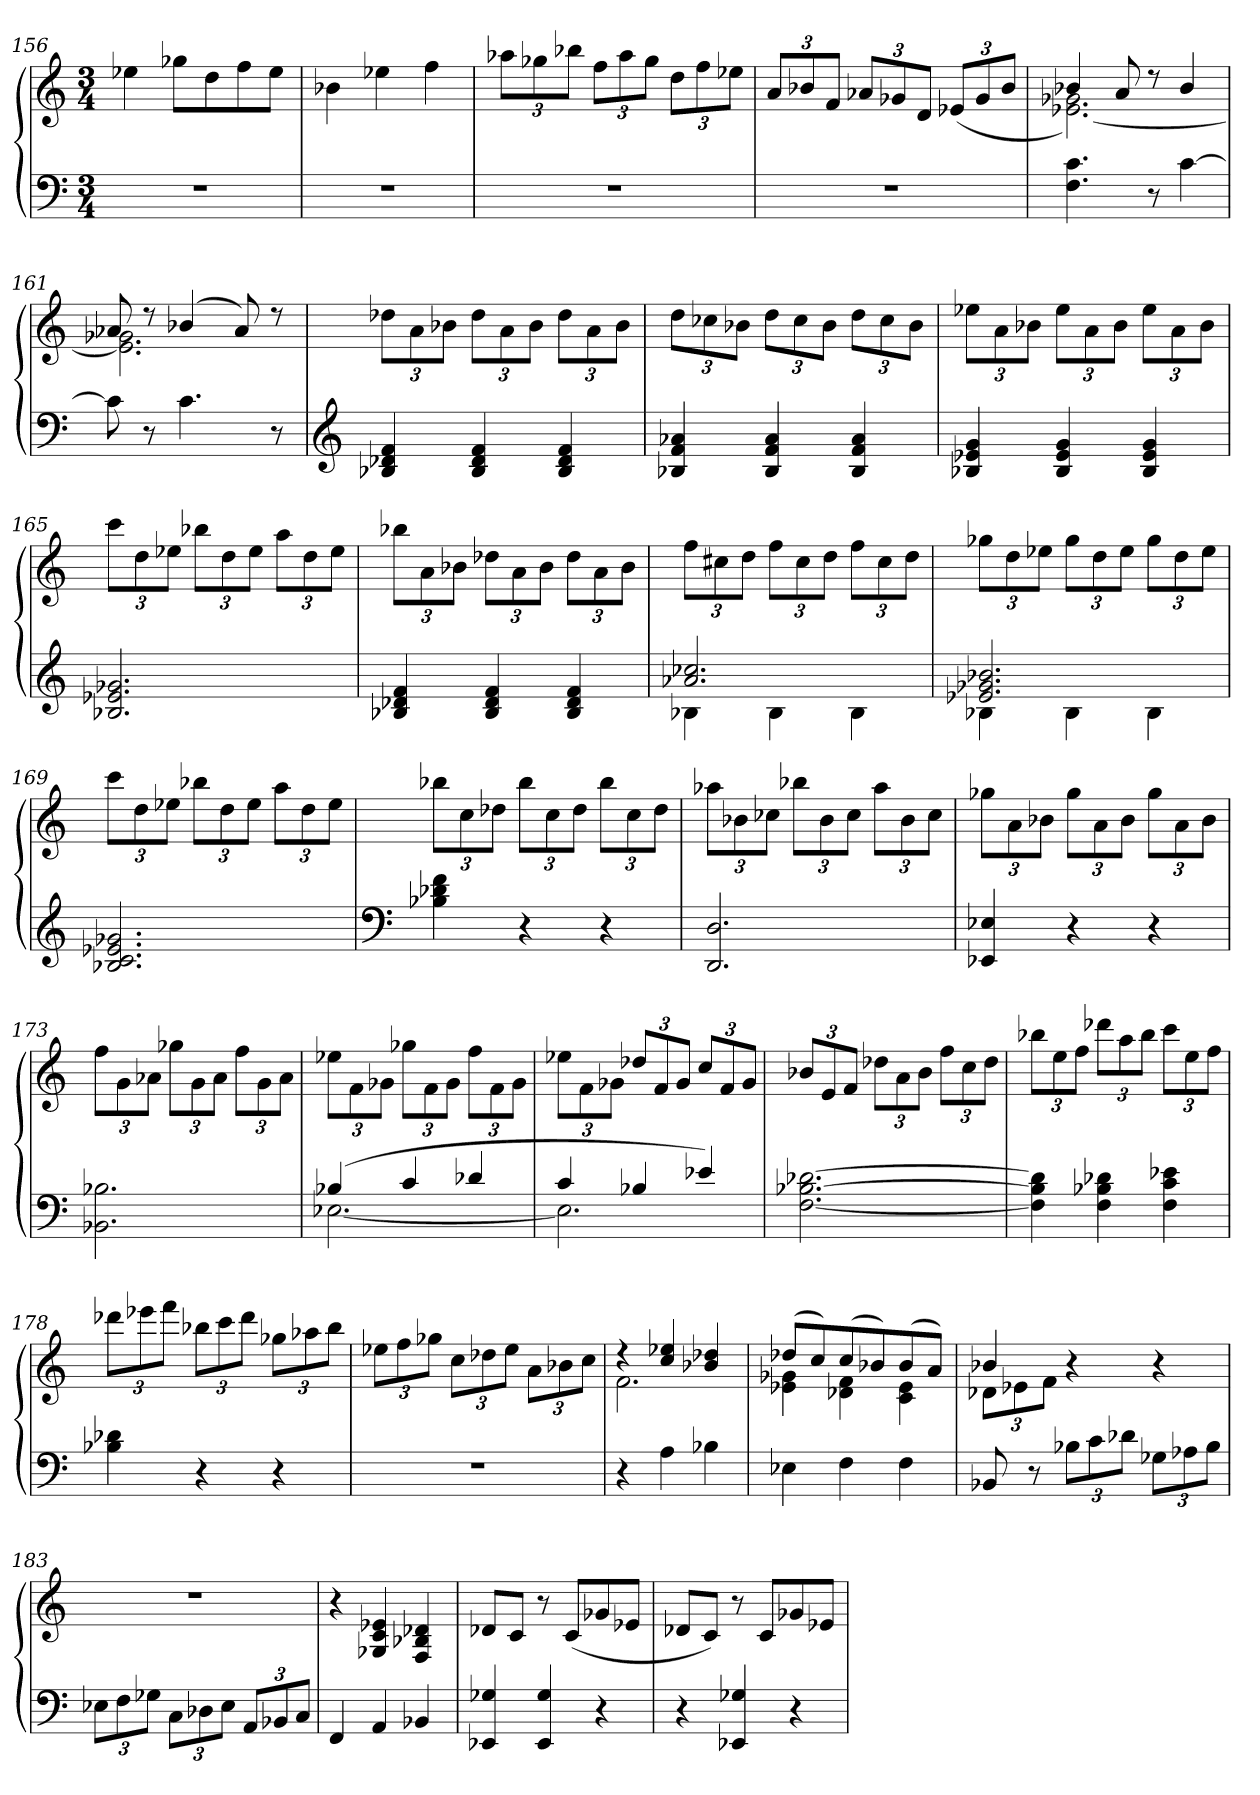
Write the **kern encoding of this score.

**kern	**kern
*part1	*part1
*staff2	*staff1
*clefF4	*clefG2
*k[]	*k[]
*M3/4	*M3/4
=156	=156
2.r	4ee-X\
.	8gg-X\L
.	8dd\
.	8ff\
.	8ee-\J
=157	=157
2.r	4b-X\
.	4ee-X\
.	4ff\
=158	=158
2.r	12aa-X\L
.	12gg-X\
.	12bb-X\J
.	12ff\L
.	12aa-\
.	12gg-\J
.	12dd\L
.	12ff\
.	12ee-X\J
=159	=159
2.r	12a/L
.	12b-X/
.	12f/J
.	12a-X/L
.	12g-X/
.	12d/J
.	(12e-X/L
.	12g-/
.	12b-/J
=160	=160
*	*MM40
*	*^
4.F\ 4.c\	4b-X/	[2.e-X\ 2.g-X\)
.	8a/	.
8r	8r	.
[4c\	4b-/	.
=161	=161	=161
8c\]	8a-X/	2.e-]\ 2.g-X\
8r	8r	.
4.c\	(4b-X/	.
.	8a-/)	.
8r	8r	.
*	*v	*v
=162	=162
*clefG2	*
*	*MM120
4B-X/ 4d-X/ 4f/	12dd-X\L
.	12a\
.	12b-X\J
4B-/ 4d-/ 4f/	12dd-\L
.	12a\
.	12b-\J
4B-/ 4d-/ 4f/	12dd-\L
.	12a\
.	12b-\J
=163	=163
4B-X/ 4f/ 4a-X/	12dd\L
.	12cc-X\
.	12b-X\J
4B-/ 4f/ 4a-/	12dd\L
.	12cc-\
.	12b-\J
4B-/ 4f/ 4a-/	12dd\L
.	12cc-\
.	12b-\J
=164	=164
4B-X/ 4e-X/ 4g/	12ee-X\L
.	12a\
.	12b-X\J
4B-/ 4e-/ 4g/	12ee-\L
.	12a\
.	12b-\J
4B-/ 4e-/ 4g/	12ee-\L
.	12a\
.	12b-\J
=165	=165
2.B-X/ 2.e-X/ 2.g-X/	12ccc\L
.	12dd\
.	12ee-X\J
.	12bb-X\L
.	12dd\
.	12ee-\J
.	12aa\L
.	12dd\
.	12ee-\J
=166	=166
4B-X/ 4d-X/ 4f/	12bb-X\L
.	12a\
.	12b-X\J
4B-/ 4d-/ 4f/	12dd-X\L
.	12a\
.	12b-\J
4B-/ 4d-/ 4f/	12dd-\L
.	12a\
.	12b-\J
=167	=167
*^	*
2.a-X/ 2.cc-X/	4B-X\	12ff\L
.	.	12cc#X\
.	.	12dd\J
.	4B-\	12ff\L
.	.	12cc#\
.	.	12dd\J
.	4B-\	12ff\L
.	.	12cc#\
.	.	12dd\J
=168	=168	=168
2.e-X/ 2.g-X/ 2.b-X/	4B-X\	12gg-X\L
.	.	12dd\
.	.	12ee-X\J
.	4B-\	12gg-\L
.	.	12dd\
.	.	12ee-\J
.	4B-\	12gg-\L
.	.	12dd\
.	.	12ee-\J
*v	*v	*
=169	=169
2.B-X/ 2.c/ 2.e-X/ 2.g-X/	12ccc\L
.	12dd\
.	12ee-X\J
.	12bb-X\L
.	12dd\
.	12ee-\J
.	12aa\L
.	12dd\
.	12ee-\J
=170	=170
*clefF4	*
4B-X\ 4d-X\ 4f\	12bb-X\L
.	12cc\
.	12dd-X\J
4r	12bb-\L
.	12cc\
.	12dd-\J
4r	12bb-\L
.	12cc\
.	12dd-\J
=171	=171
2.DD/ 2.D/	12aa-X\L
.	12b-X\
.	12cc-X\J
.	12bb-X\L
.	12b-\
.	12cc-\J
.	12aa-\L
.	12b-\
.	12cc-\J
=172	=172
4EE-X/ 4E-X/	12gg-X\L
.	12a\
.	12b-X\J
4r	12gg-\L
.	12a\
.	12b-\J
4r	12gg-\L
.	12a\
.	12b-\J
=173	=173
2.BB-X\ 2.B-X\	12ff\L
.	12g\
.	12a-X\J
.	12gg-X\L
.	12g\
.	12a-\J
.	12ff\L
.	12g\
.	12a-\J
=174	=174
*^	*
(4B-X/	[2.E-X\	12ee-X\L
.	.	12f\
.	.	12g-X\J
4c/	.	12gg-X\L
.	.	12f\
.	.	12g-\J
4d-X/	.	12ff\L
.	.	12f\
.	.	12g-\J
=175	=175	=175
4c/	2.E-\]	12ee-X\L
.	.	12f\
.	.	12g-X\J
4B-X/	.	12dd-X/L
.	.	12f/
.	.	12g-/J
4e-X/)	.	12cc/L
.	.	12f/
.	.	12g-/J
*v	*v	*
=176	=176
[2.F\ [2.B-X\ [2.d-X\	12b-X/L
.	12e/
.	12f/J
.	12dd-X\L
.	12a\
.	12b-\J
.	12ff\L
.	12cc\
.	12dd-\J
=177	=177
4F]\ 4B-]\ 4d-]\	12bb-X\L
.	12ee\
.	12ff\J
4F\ 4B-X\ 4d-X\	12ddd-X\L
.	12aa\
.	12bb-\J
4F\ 4c\ 4e-X\	12ccc\L
.	12ee\
.	12ff\J
=178	=178
4B-X\ 4d-X\	12ddd-X\L
.	12eee-X\
.	12fff\J
4r	12bb-X\L
.	12ccc\
.	12ddd-\J
4r	12gg-X\L
.	12aa-X\
.	12bb-\J
=179	=179
2.r	12ee-X\L
.	12ff\
.	12gg-X\J
.	12cc\L
.	12dd-X\
.	12ee-\J
.	12a\L
.	12b-X\
.	12cc\J
=180	=180
*	*^
4r	4r	2.f\
4A\	4cc/ 4ee-X/	.
4B-X\	4b-X/ 4dd-X/	.
=181	=181	=181
4E-X\	(8dd-X/L	4e-X\ 4g-X\
.	8cc/)	.
4F\	(8cc/	4d-X\ 4f\
.	8b-X/)	.
4F\	(8b-/	4c\ 4e-\
.	8a/J)	.
=182	=182	=182
8BB-X/	4b-X/	12d-X\L
.	.	12e-X\
8r	.	.
.	.	12f\J
12B-X\L	4r	2ryy
12c\	.	.
12d-X\J	.	.
12G-X\L	4r	.
12A-X\	.	.
12B-\J	.	.
*	*v	*v
=183	=183
12E-X\L	2.r
12F\	.
12G-X\J	.
12C\L	.
12D-X\	.
12E-\J	.
12AA/L	.
12BB-X/	.
12C/J	.
=184	=184
4FF/	4r
4AA/	4G-X/ 4c/ 4e-X/
4BB-X/	4F/ 4B-X/ 4d-X/
=185	=185
4EE-X/ 4G-X/	8d-X/L
.	8c/J
4EE-/ 4G-/	8r
.	(8c/L
4r	8g-X/
.	8e-X/J
=186	=186
4r	8d-X/L
.	8c/J)
4EE-X/ 4G-X/	8r
.	8c/L
4r	8g-X/
.	8e-X/J
=	=
*-	*-
